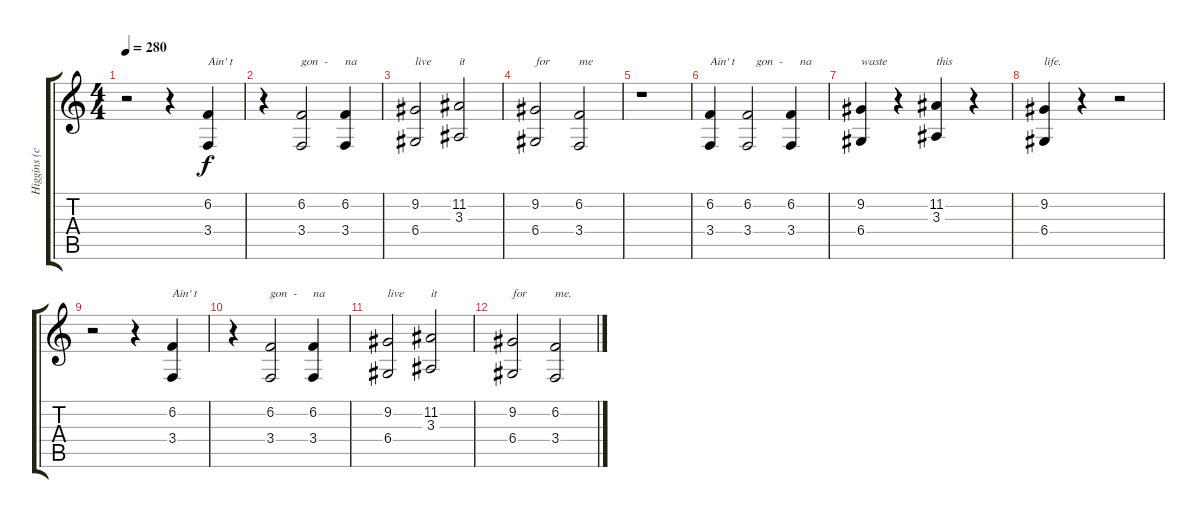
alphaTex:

\track ("Higgins (choeurs)" "Higgins (c") {instrument altosax}
\staff {score tabs}
\tuning (E4 B3 G3 D3 A2 E2) {hide}
\ts (4 4)
\tempo 280
\clef g2
\ks c
r.2{dy f} r.4 (6.2 3.4).4{txt "Ain' t"} |
r.4 (6.2 3.4).2{txt "gon  -"} (6.2 3.4).4{txt "na"} |
(9.2 6.4).2{txt "live"} (11.2 3.3).2{txt "it"} |
(9.2 6.4).2{txt "for"} (6.2 3.4).2{txt "me"} |
r.1 |
(6.2 3.4).4{txt "Ain' t"} (6.2 3.4).2{txt "   gon  -"} (6.2 3.4).4{txt "   na"} |
(9.2 6.4).4{txt "waste"} r.4 (11.2 3.3).4{txt "this"} r.4 |
(9.2 6.4).4{txt "life."} r.4 r.2 |
r.2 r.4 (6.2 3.4).4{txt "Ain' t"} |
r.4 (6.2 3.4).2{txt "gon  -"} (6.2 3.4).4{txt "na"} |
(9.2 6.4).2{txt "live"} (11.2 3.3).2{txt "it"} |
(9.2 6.4).2{txt "for"} (6.2 3.4).2{txt "me."}
